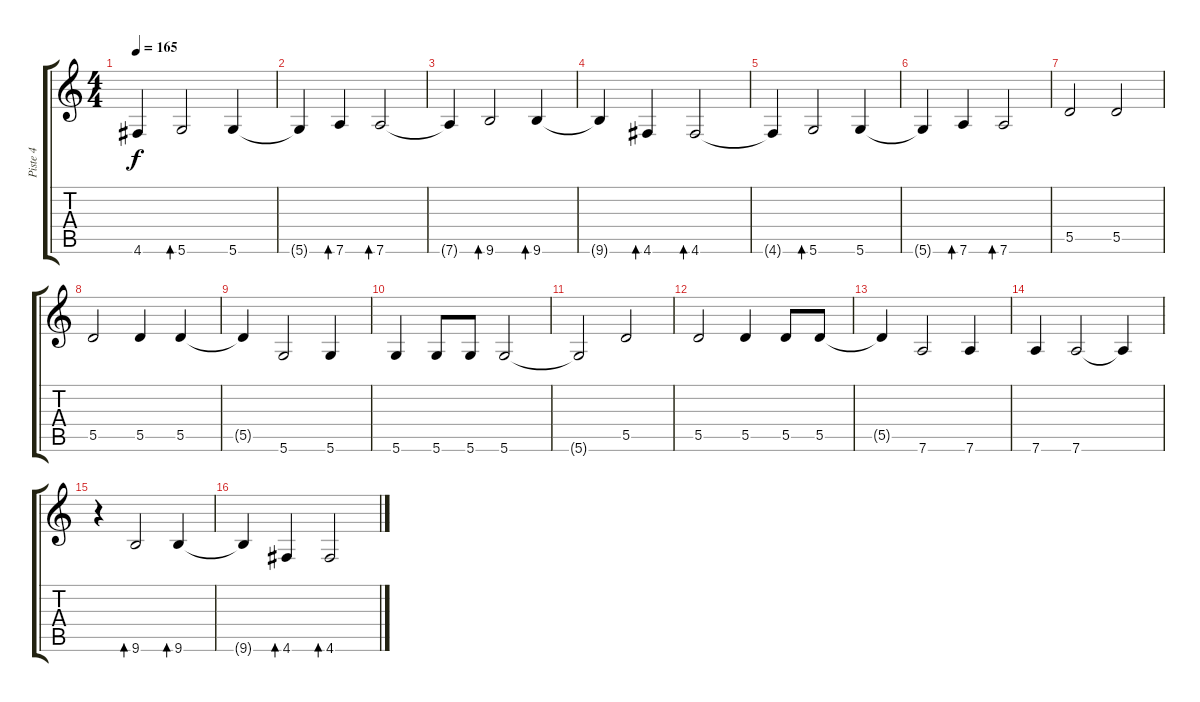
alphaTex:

\track ("Piste 4" "Piste 4") {instrument electricbassfinger}
\staff {score tabs}
\tuning (E4 D4 A3 D3 A2 D2) {hide}
\ts (4 4)
\tempo 165
\clef g2
\ks c
4.6{t}.4{dy f} 5.6.2{bd 60} 5.6.4 |
5.6{t}.4 7.6.4{bd 60} 7.6.2{bd 60} |
7.6{t}.4 9.6.2{bd 30} 9.6.4{bd 30} |
9.6{t}.4 4.6.4{bd 60} 4.6.2{bd 60} |
4.6{t}.4 5.6.2{bd 60} 5.6.4 |
5.6{t}.4 7.6.4{bd 60} 7.6.2{bd 60} |
5.5.2 5.5.2 |
5.5.2 5.5.4 5.5.4 |
5.5{t}.4 5.6.2 5.6.4 |
5.6.4 5.6.8 5.6.8 5.6.2 |
5.6{t}.2 5.5.2 |
5.5.2 5.5.4 5.5.8 5.5.8 |
5.5{t}.4 7.6.2 7.6.4 |
7.6.4 7.6.2 7.6{t}.4 |
r.4 9.6.2{bd 30} 9.6.4{bd 30} |
9.6{t}.4 4.6.4{bd 60} 4.6.2{bd 60}
